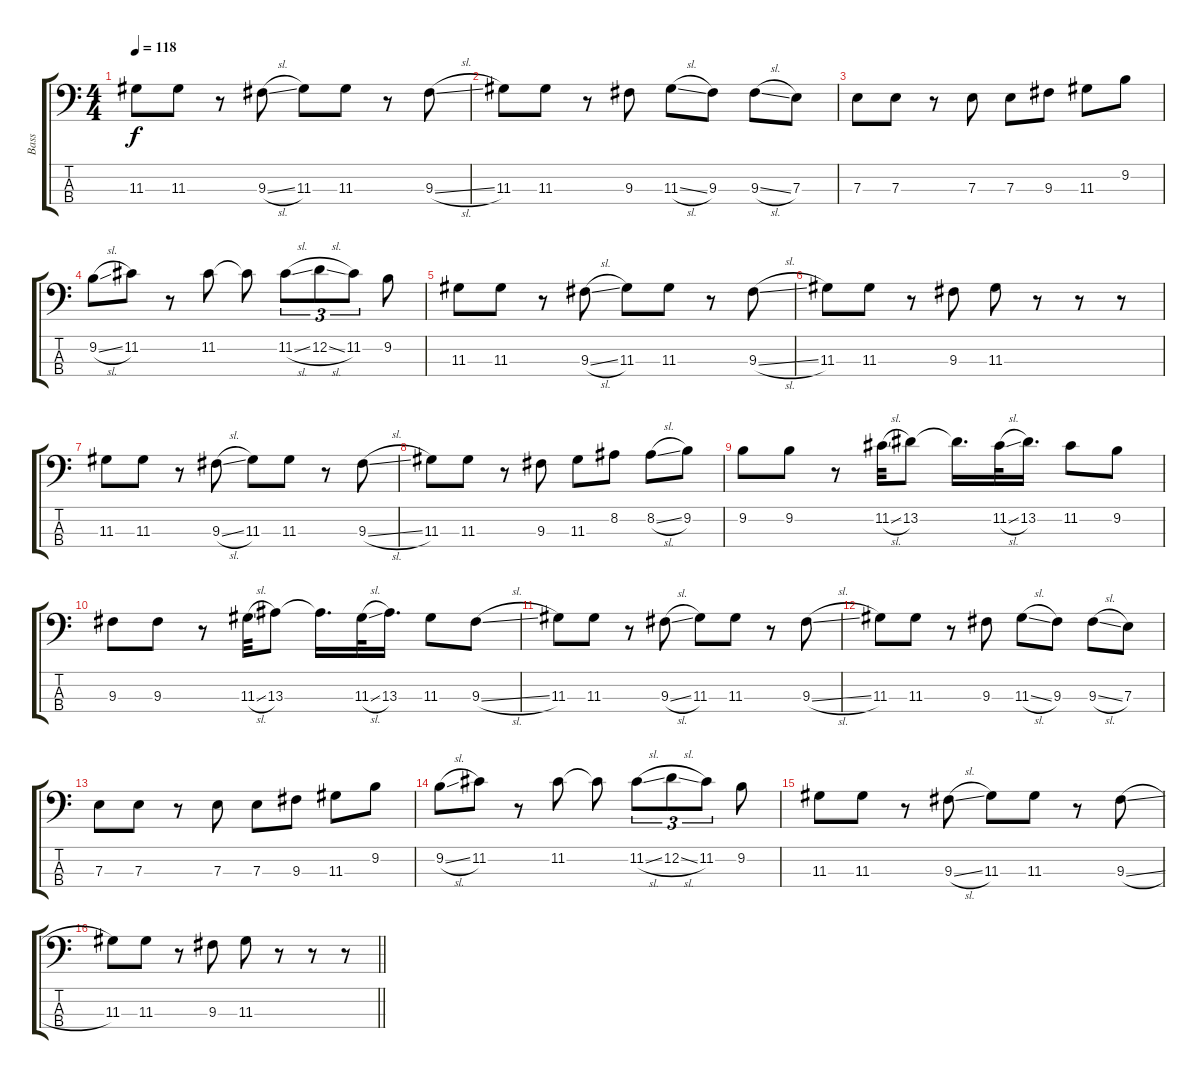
\track ("Bass" "Bass") {instrument electricbassfinger}
\staff {score tabs}
\tuning (G2 D2 A1 E1) {hide}
\ts (4 4)
\tempo 118
\clef f4
\ks c
11.3.8{dy f} 11.3.8 r.8 9.3{sl}.8 11.3.8 11.3.8 r.8 9.3{sl}.8 |
11.3.8 11.3.8 r.8 9.3.8 11.3{sl}.8 9.3.8 9.3{sl}.8 7.3.8 |
7.3.8 7.3.8 r.8 7.3.8 7.3.8 9.3.8 11.3.8 9.2.8 |
9.2{sl}.8 11.2.8 r.8 11.2.8 11.2{t}.8 11.2{sl}.8{tu (3 2)} 12.2{sl}.8{tu (3 2)} 11.2.8{tu (3 2)} 9.2.8 |
11.3.8 11.3.8 r.8 9.3{sl}.8 11.3.8 11.3.8 r.8 9.3{sl}.8 |
11.3.8 11.3.8 r.8 9.3.8 11.3.8 r.8 r.8 r.8 |
11.3.8 11.3.8 r.8 9.3{sl}.8 11.3.8 11.3.8 r.8 9.3{sl}.8 |
11.3.8 11.3.8 r.8 9.3.8 11.3.8 8.2.8 8.2{sl}.8 9.2.8 |
9.2.8 9.2.8 r.8 11.2{sl}.32 13.2.8 13.2{t}.16{d} 11.2{sl}.32 13.2.16{d} 11.2.8 9.2.8 |
9.3.8 9.3.8 r.8 11.3{sl}.32 13.3.8 13.3{t}.16{d} 11.3{sl}.32 13.3.16{d} 11.3.8 9.3{sl}.8 |
11.3.8 11.3.8 r.8 9.3{sl}.8 11.3.8 11.3.8 r.8 9.3{sl}.8 |
11.3.8 11.3.8 r.8 9.3.8 11.3{sl}.8 9.3.8 9.3{sl}.8 7.3.8 |
7.3.8 7.3.8 r.8 7.3.8 7.3.8 9.3.8 11.3.8 9.2.8 |
9.2{sl}.8 11.2.8 r.8 11.2.8 11.2{t}.8 11.2{sl}.8{tu (3 2)} 12.2{sl}.8{tu (3 2)} 11.2.8{tu (3 2)} 9.2.8 |
11.3.8 11.3.8 r.8 9.3{sl}.8 11.3.8 11.3.8 r.8 9.3{sl}.8 |
\barLineRight lightlight
11.3.8 11.3.8 r.8 9.3.8 11.3.8 r.8 r.8 r.8
